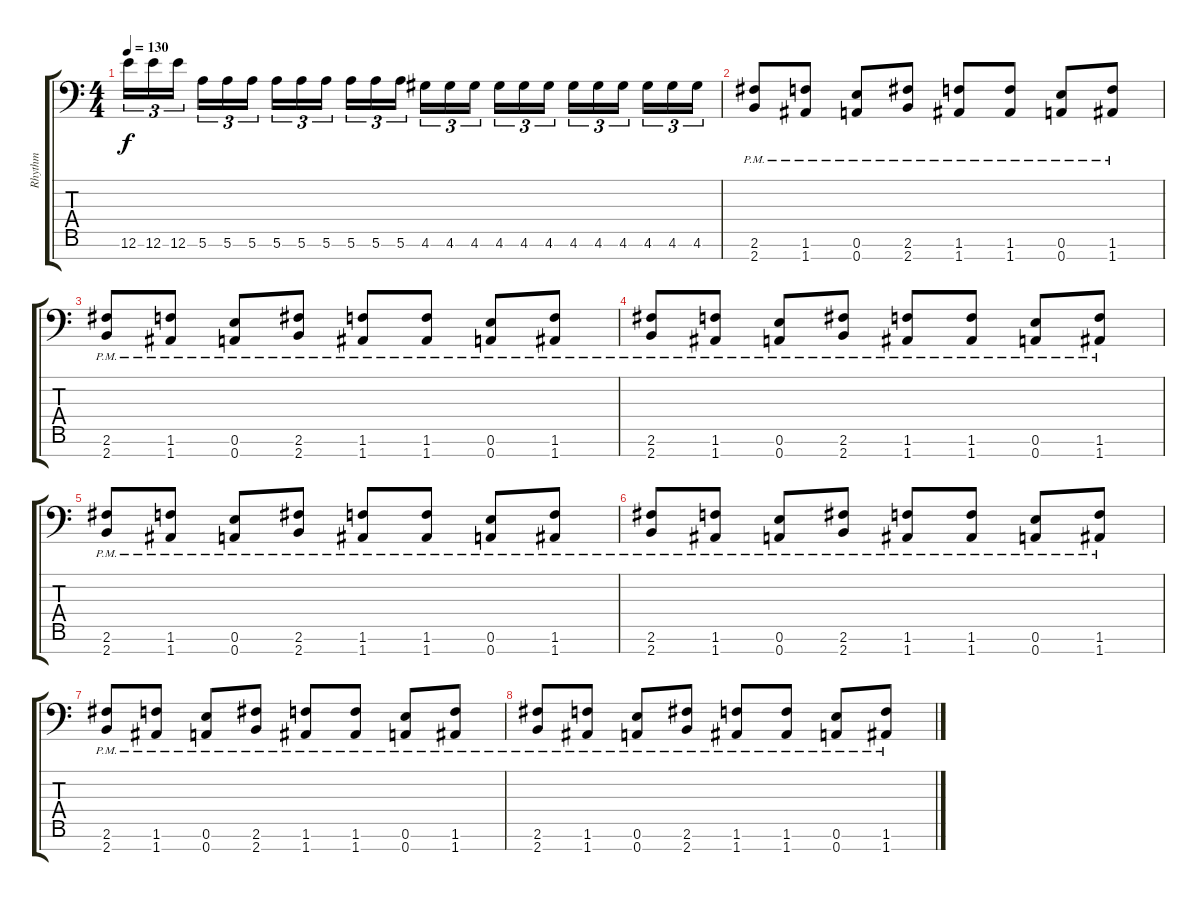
\track ("Rhythm" "Rhythm") {instrument distortionguitar}
\staff {score tabs}
\tuning (E4 B3 G3 D3 A2 E2 A1) {hide}
\ts (4 4)
\tempo 130
\clef f4
\ks c
12.6.16{tu (3 2) dy f} 12.6.16{tu (3 2)} 12.6.16{tu (3 2) beam splitsecondary} 5.6.16{tu (3 2)} 5.6.16{tu (3 2)} 5.6.16{tu (3 2)} 5.6.16{tu (3 2)} 5.6.16{tu (3 2)} 5.6.16{tu (3 2) beam splitsecondary} 5.6.16{tu (3 2)} 5.6.16{tu (3 2)} 5.6.16{tu (3 2)} 4.6.16{tu (3 2)} 4.6.16{tu (3 2)} 4.6.16{tu (3 2) beam splitsecondary} 4.6.16{tu (3 2)} 4.6.16{tu (3 2)} 4.6.16{tu (3 2)} 4.6.16{tu (3 2)} 4.6.16{tu (3 2)} 4.6.16{tu (3 2) beam splitsecondary} 4.6.16{tu (3 2)} 4.6.16{tu (3 2)} 4.6.16{tu (3 2)} |
(2.6{pm} 2.7{pm}).8 (1.6{pm} 1.7{pm}).8 (0.6{pm} 0.7{pm}).8 (2.6{pm} 2.7{pm}).8 (1.6{pm} 1.7{pm}).8 (1.6{pm} 1.7{pm}).8 (0.6{pm} 0.7{pm}).8 (1.6{pm} 1.7{pm}).8 |
(2.6{pm} 2.7{pm}).8 (1.6{pm} 1.7{pm}).8 (0.6{pm} 0.7{pm}).8 (2.6{pm} 2.7{pm}).8 (1.6{pm} 1.7{pm}).8 (1.6{pm} 1.7{pm}).8 (0.6{pm} 0.7{pm}).8 (1.6{pm} 1.7{pm}).8 |
(2.6{pm} 2.7{pm}).8 (1.6{pm} 1.7{pm}).8 (0.6{pm} 0.7{pm}).8 (2.6{pm} 2.7{pm}).8 (1.6{pm} 1.7{pm}).8 (1.6{pm} 1.7{pm}).8 (0.6{pm} 0.7{pm}).8 (1.6{pm} 1.7{pm}).8 |
(2.6{pm} 2.7{pm}).8 (1.6{pm} 1.7{pm}).8 (0.6{pm} 0.7{pm}).8 (2.6{pm} 2.7{pm}).8 (1.6{pm} 1.7{pm}).8 (1.6{pm} 1.7{pm}).8 (0.6{pm} 0.7{pm}).8 (1.6{pm} 1.7{pm}).8 |
(2.6{pm} 2.7{pm}).8 (1.6{pm} 1.7{pm}).8 (0.6{pm} 0.7{pm}).8 (2.6{pm} 2.7{pm}).8 (1.6{pm} 1.7{pm}).8 (1.6{pm} 1.7{pm}).8 (0.6{pm} 0.7{pm}).8 (1.6{pm} 1.7{pm}).8 |
(2.6{pm} 2.7{pm}).8 (1.6{pm} 1.7{pm}).8 (0.6{pm} 0.7{pm}).8 (2.6{pm} 2.7{pm}).8 (1.6{pm} 1.7{pm}).8 (1.6{pm} 1.7{pm}).8 (0.6{pm} 0.7{pm}).8 (1.6{pm} 1.7{pm}).8 |
(2.6{pm} 2.7{pm}).8 (1.6{pm} 1.7{pm}).8 (0.6{pm} 0.7{pm}).8 (2.6{pm} 2.7{pm}).8 (1.6{pm} 1.7{pm}).8 (1.6{pm} 1.7{pm}).8 (0.6{pm} 0.7{pm}).8 (1.6{pm} 1.7{pm}).8
